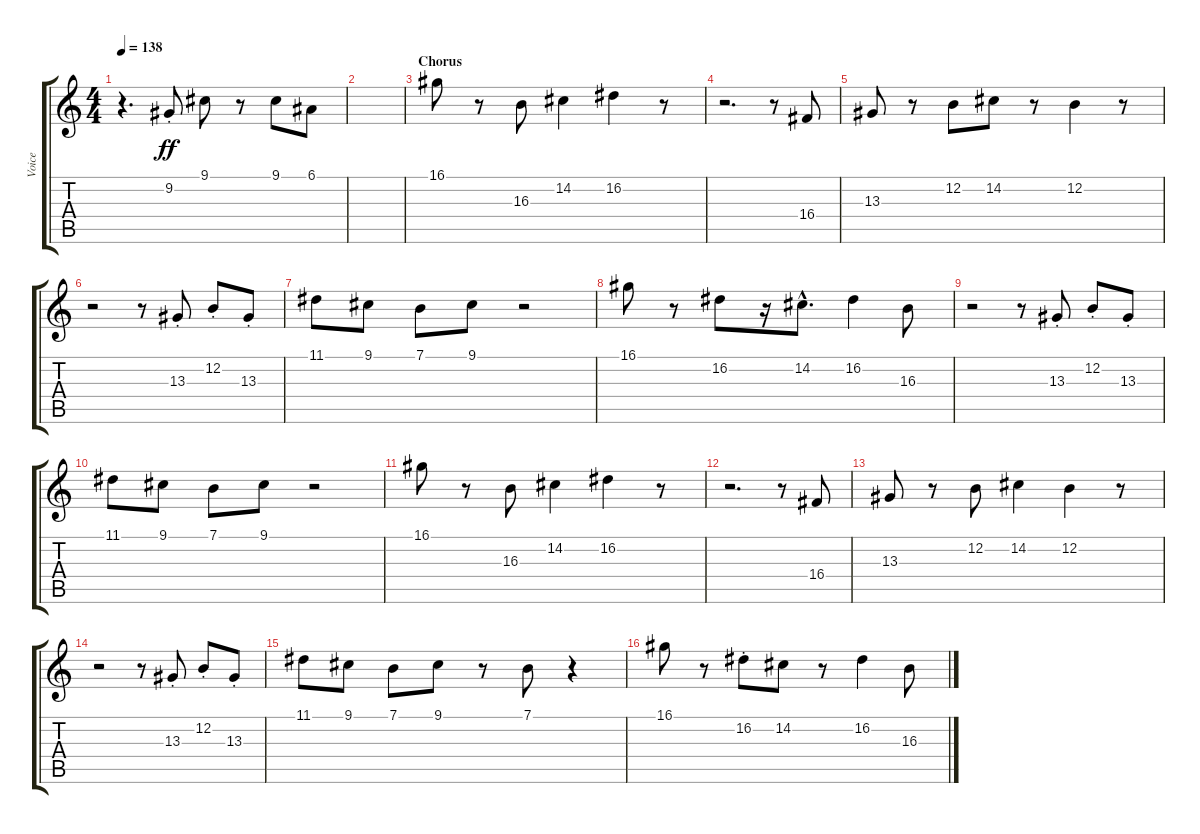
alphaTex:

\track ("Voice" "Voice") {instrument pad4choir}
\staff {score tabs}
\tuning (E4 B3 G3 D3 A2 E2) {hide}
\ts (4 4)
\tempo 138
\clef g2
\ks c
r.4{d dy ff} 9.2{st}.8 9.1.8 r.8 9.1.8 6.1.8 |
|
\section ("" "Chorus")
16.1.8 r.8 16.3.8 14.2.4 16.2.4 r.8 |
r.2{d} r.8 16.4.8 |
13.3.8 r.8 12.2.8 14.2.8 r.8 12.2.4 r.8 |
r.2 r.8 13.3{st}.8 12.2{st}.8 13.3{st}.8 |
11.1.8 9.1.8 7.1.8 9.1.8 r.2 |
16.1.8 r.8 16.2.8 r.16 14.2{hac}.8{d} 16.2.4 16.3.8 |
r.2 r.8 13.3{st}.8 12.2{st}.8 13.3{st}.8 |
11.1.8 9.1.8 7.1.8 9.1.8 r.2 |
16.1.8 r.8 16.3.8 14.2.4 16.2.4 r.8 |
r.2{d} r.8 16.4.8 |
13.3.8 r.8 12.2.8 14.2.4 12.2.4 r.8 |
r.2 r.8 13.3{st}.8 12.2{st}.8 13.3{st}.8 |
11.1.8 9.1.8 7.1.8 9.1.8 r.8 7.1.8 r.4 |
16.1.8 r.8 16.2{st}.8 14.2.8 r.8 16.2.4 16.3.8
